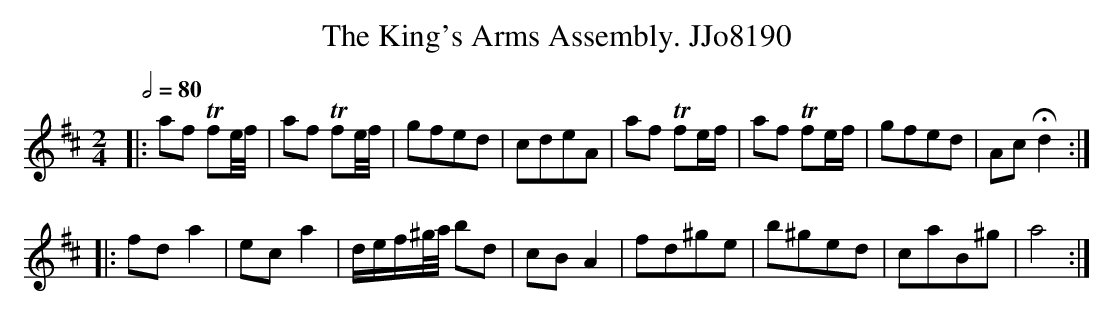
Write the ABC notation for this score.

X:1
T:King's Arms Assembly. JJo8190, The
M:2/4
L:1/8
Q:1/2=80
K:Amix
|:af Tfe//f//|af Tfe//f//|gfed|cdeA|af Tfe/f/|af Tfe/f/|gfed|Ac!fermata!d2:|
|:fda2|eca2|d/e/f/^g//a// bd|cBA2|fd^ge|b^ged|caB^g|a4:|
